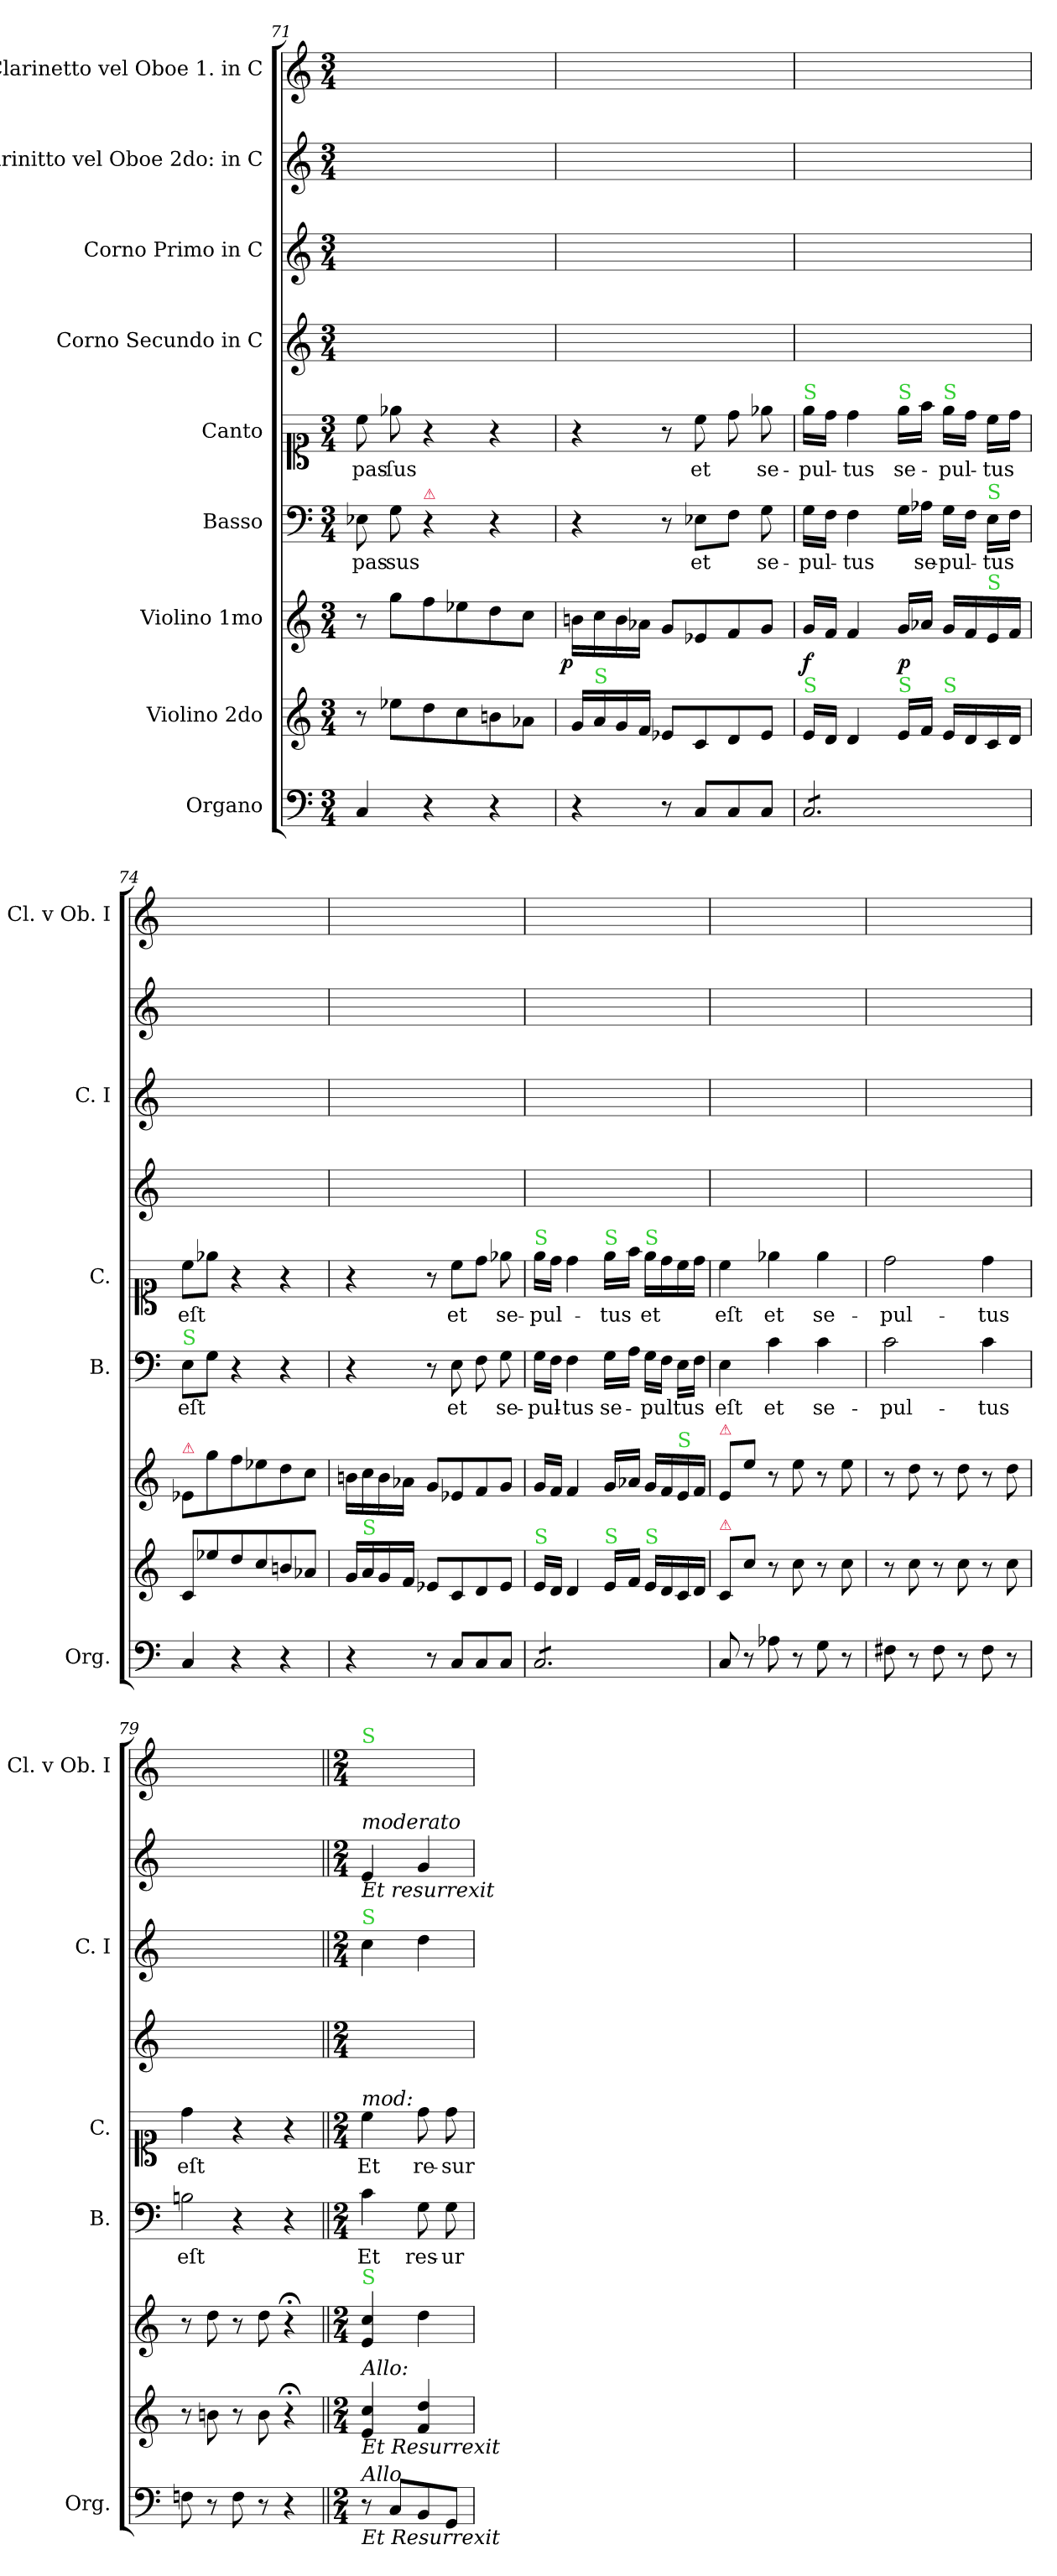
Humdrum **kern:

**kern	**kern	**kern	**dynam	**kern	**text	**kern	**text	**kern	**kern	**kern	**kern
*part9	*part8	*part7	*part7	*part6	*part6	*part5	*part5	*part4	*part3	*part2	*part1
*staff9	*staff8	*staff7	*staff7	*staff6	*staff6	*staff5	*staff5	*staff4	*staff3	*staff2	*staff1
*I"Organo	*I"Violino 2do	*I"Violino 1mo	*	*I"Basso	*	*I"Canto	*	*I"Corno Secundo in C	*I"Corno Primo in C	*I"Clarinitto vel Oboe 2do: in C	*I"Clarinetto vel Oboe 1. in C
*I'Org.	*	*	*	*I'B.	*	*I'C.	*	*	*I'C. I	*	*I'Cl. v Ob. I
*clefF4	*clefG2	*clefG2	*	*clefF4	*	*clefC1	*	*clefG2	*clefG2	*clefG2	*clefG2
*k[]	*k[]	*k[]	*	*k[]	*	*k[]	*	*k[]	*k[]	*k[]	*k[]
*M3/4	*M3/4	*M3/4	*	*M3/4	*	*M3/4	*	*M3/4	*M3/4	*M3/4	*M3/4
=71	=71	=71	=71	=71	=71	=71	=71	=71	=71	=71	=71
4C/	8r	8r	.	8E-X\	pas-	8cc\	pas-	2.ryy	2.ryy	2.ryy	2.ryy
!	!	!	!LO:DY:b	!	!	!	!	!	!	!	!
.	8ee-X\L	8gg\L	for	8G\	-sus	8ee-X\	-ſus	.	.	.	.
!	!	!	!	!LO:TX:a:color=crimson:t=⚠	!	!	!	!	!	!	!
4r	8dd\	8ff\	.	4r	.	4r	.	.	.	.	.
.	8cc\	8ee-X\	.	.	.	.	.	.	.	.	.
4r	8bn\	8dd\	.	4r	.	4r	.	.	.	.	.
.	8a-X\J	8cc\J	.	.	.	.	.	.	.	.	.
=72	=72	=72	=72	=72	=72	=72	=72	=72	=72	=72	=72
!	!	!	!LO:DY:b:rj	!	!	!	!	!	!	!	!
4r	16g/LL	16bn\LL	p.	4r	.	4r	.	2.ryy	2.ryy	2.ryy	2.ryy
!	!LO:TX:a:color=limegreen:t=S	!	!	!	!	!	!	!	!	!	!
.	16a/	16cc\	.	.	.	.	.	.	.	.	.
.	16g/	16b\	.	.	.	.	.	.	.	.	.
.	16f/JJ	16a-X\JJ	.	.	.	.	.	.	.	.	.
8r	8e-X/L	8g/L	.	8r	.	8r	.	.	.	.	.
8C/L	8c/	8e-X/	.	8E-X\L	et	8cc\	et	.	.	.	.
8C/	8d/	8f/	.	8F\J	.	8dd\	.	.	.	.	.
8C/J	8e-/J	8g/J	.	8G\	se-	8ee-X\	se-	.	.	.	.
=73	=73	=73	=73	=73	=73	=73	=73	=73	=73	=73	=73
!	!	!	!	!	!	!LO:TX:a:color=limegreen:t=S	!	!	!	!	!
!	!LO:TX:a:color=limegreen:t=S	!	!	!	!	!	!	!	!	!	!
!	!	!	!LO:DY:b	!	!	!	!	!	!	!	!
*tremolo	*	*	*	*	*	*	*	*	*	*	*
8C/L	16e/LL	16g/LL	f	16G\LL	-pul-	16ee\LL	-pul-	2.ryy	2.ryy	2.ryy	2.ryy
.	16d/JJ	16f/JJ	.	16F\JJ	.	16dd\JJ	.	.	.	.	.
8C/	4d/	4f/	.	4F\	-tus	4dd\	-tus	.	.	.	.
8C/	.	.	.	.	.	.	.	.	.	.	.
!	!	!	!	!	!	!LO:TX:a:color=limegreen:t=S	!	!	!	!	!
!	!LO:TX:a:color=limegreen:t=S	!	!	!	!	!	!	!	!	!	!
!	!	!	!LO:DY:b	!	!	!	!	!	!	!	!
8C/	16e/LL	16g/LL	p.	16G\LL	.	16ee\LL	se-	.	.	.	.
.	16f/JJ	16a-X/JJ	.	16A-X\JJ	se-	16ff\JJ	.	.	.	.	.
!	!	!	!	!	!	!LO:TX:a:color=limegreen:t=S	!	!	!	!	!
!	!LO:TX:a:color=limegreen:t=S	!	!	!	!	!	!	!	!	!	!
8C/	16e/LL	16g/LL	.	16G\LL	-pul-	16ee\LL	-pul-	.	.	.	.
.	16d/	16f/	.	16F\JJ	.	16dd\JJ	.	.	.	.	.
!	!	!	!	!LO:TX:a:color=limegreen:t=S	!	!	!	!	!	!	!
!	!	!LO:TX:a:color=limegreen:t=S	!	!	!	!	!	!	!	!	!
8C/J	16c/	16e/	.	16E\LL	-tus	16cc\LL	-tus	.	.	.	.
*Xtremolo	*	*	*	*	*	*	*	*	*	*	*
.	16d/JJ	16f/JJ	.	16F\JJ	.	16dd\JJ	.	.	.	.	.
=74	=74	=74	=74	=74	=74	=74	=74	=74	=74	=74	=74
!	!	!	!	!LO:TX:a:color=limegreen:t=S	!	!	!	!	!	!	!
!	!	!LO:TX:a:color=crimson:t=⚠	!	!	!	!	!	!	!	!	!
!	!	!	!LO:DY:b	!	!	!	!	!	!	!	!
4C/	8c/L	8e-X/L	for	8E\L	eſt	8cc\L	eſt	2.ryy	2.ryy	2.ryy	2.ryy
.	8ee-X/	8gg\	.	8G\J	.	8ee-X\J	.	.	.	.	.
4r	8dd/	8ff\	.	4r	.	4r	.	.	.	.	.
.	8cc/	8ee-X\	.	.	.	.	.	.	.	.	.
4r	8bn/	8dd\	.	4r	.	4r	.	.	.	.	.
.	8a-X/J	8cc\J	.	.	.	.	.	.	.	.	.
=75	=75	=75	=75	=75	=75	=75	=75	=75	=75	=75	=75
4r	16g/LL	16bn\LL	.	4r	.	4r	.	2.ryy	2.ryy	2.ryy	2.ryy
!	!LO:TX:a:color=limegreen:t=S	!	!	!	!	!	!	!	!	!	!
.	16a/	16cc\	.	.	.	.	.	.	.	.	.
.	16g/	16b\	.	.	.	.	.	.	.	.	.
.	16f/JJ	16a-X\JJ	.	.	.	.	.	.	.	.	.
8r	8e-X/L	8g/L	.	8r	.	8r	.	.	.	.	.
8C/L	8c/	8e-X/	.	8E\	et	8cc\L	et	.	.	.	.
8C/	8d/	8f/	.	8F\	.	8dd\J	.	.	.	.	.
8C/J	8e-/J	8g/J	.	8G\	se-	8ee-X\	se-	.	.	.	.
=76	=76	=76	=76	=76	=76	=76	=76	=76	=76	=76	=76
!	!	!	!	!	!	!LO:TX:a:color=limegreen:t=S	!	!	!	!	!
!	!LO:TX:a:color=limegreen:t=S	!	!	!	!	!	!	!	!	!	!
*tremolo	*	*	*	*	*	*	*	*	*	*	*
8C/L	16e/LL	16g/LL	.	16G\LL	-pul-	16ee\LL	-pul-	2.ryy	2.ryy	2.ryy	2.ryy
.	16d/JJ	16f/JJ	.	16F\JJ	.	16dd\JJ	.	.	.	.	.
8C/	4d/	4f/	.	4F\	-tus	4dd\	.	.	.	.	.
8C/	.	.	.	.	.	.	.	.	.	.	.
!	!	!	!	!	!	!LO:TX:a:color=limegreen:t=S	!	!	!	!	!
!	!LO:TX:a:color=limegreen:t=S	!	!	!	!	!	!	!	!	!	!
8C/	16e/LL	16g/LL	.	16G\LL	se-	16ee\LL	-tus	.	.	.	.
.	16f/JJ	16a-X/JJ	.	16A\JJ	.	16ff\JJ	.	.	.	.	.
!	!	!	!	!	!	!LO:TX:a:color=limegreen:t=S	!	!	!	!	!
!	!LO:TX:a:color=limegreen:t=S	!	!	!	!	!	!	!	!	!	!
8C/	16e/LL	16g/LL	.	16G\LL	-pul	16ee\LL	et	.	.	.	.
.	16d/	16f/	.	16F\JJ	.	16dd\	.	.	.	.	.
!	!	!LO:TX:a:color=limegreen:t=S	!	!	!	!	!	!	!	!	!
8C/J	16c/	16e/	.	16E\LL	-tus	16cc\	.	.	.	.	.
*Xtremolo	*	*	*	*	*	*	*	*	*	*	*
.	16d/JJ	16f/JJ	.	16F\JJ	.	16dd\JJ	.	.	.	.	.
=77	=77	=77	=77	=77	=77	=77	=77	=77	=77	=77	=77
!	!	!LO:TX:a:color=crimson:t=⚠	!	!	!	!	!	!	!	!	!
!	!LO:TX:a:color=crimson:t=⚠	!	!	!	!	!	!	!	!	!	!
8C/	8c/L	8e/L	.	4E\	eſt	4cc\	eſt	2.ryy	2.ryy	2.ryy	2.ryy
8r	8cc\J	8ee\J	.	.	.	.	.	.	.	.	.
8A-X\	8r	8r	.	4c\	et	4ee-X\	et	.	.	.	.
8r	8cc\	8ee\	.	.	.	.	.	.	.	.	.
8G\	8r	8r	.	4c\	se-	4ee-\	se-	.	.	.	.
8r	8cc\	8ee\	.	.	.	.	.	.	.	.	.
=78	=78	=78	=78	=78	=78	=78	=78	=78	=78	=78	=78
8F#X\	8r	8r	.	2c\	-pul-	2dd\	-pul-	2.ryy	2.ryy	2.ryy	2.ryy
8r	8cc\	8dd\	.	.	.	.	.	.	.	.	.
8F#\	8r	8r	.	.	.	.	.	.	.	.	.
8r	8cc\	8dd\	.	.	.	.	.	.	.	.	.
8F#\	8r	8r	.	4c\	-tus	4dd\	-tus	.	.	.	.
8r	8cc\	8dd\	.	.	.	.	.	.	.	.	.
=79	=79	=79	=79	=79	=79	=79	=79	=79	=79	=79	=79
!	!	!	!	!LO:N:vis=2	!	!	!	!	!	!	!
8Fn\	8r	8r	.	4Bn\	eſt	4dd\	eſt	2.ryy	2.ryy	2.ryy	2.ryy
8r	8bn\	8dd\	.	.	.	.	.	.	.	.	.
8F\	8r	8r	.	4r	.	4r	.	.	.	.	.
8r	8b\	8dd\	.	.	.	.	.	.	.	.	.
4r	4r;<	4r;<	.	4r	.	4r	.	.	.	.	.
=80||	=80||	=80||	=80||	=80||	=80||	=80||	=80||	=80||	=80||	=80||	=80||
*M2/4	*M2/4	*M2/4	*	*M2/4	*	*M2/4	*	*M2/4	*M2/4	*M2/4	*M2/4
!	!	!	!	!	!	!	!	!	!	!	!LO:TX:a:color=limegreen:t=S
!	!	!	!	!	!	!	!	!	!	!LO:TX:a:i:t=moderato	!
!	!	!	!	!	!	!	!	!	!	!LO:TX:b:i:t=Et resurrexit	!
!	!	!	!	!	!	!	!	!	!LO:TX:a:color=limegreen:t=S	!	!
!	!	!	!	!	!	!LO:TX:a:i:t=mod&colon;	!	!	!	!	!
!	!	!LO:TX:a:color=limegreen:t=S	!	!	!	!	!	!	!	!	!
!	!LO:TX:b:i:t=Et Resurrexit	!	!	!	!	!	!	!	!	!	!
!	!LO:TX:a:i:t=Allo&colon;	!	!	!	!	!	!	!	!	!	!
!LO:TX:b:i:t=Et Resurrexit	!	!	!	!	!	!	!	!	!	!	!
!LO:TX:a:i:t=Allo	!	!	!	!	!	!	!	!	!	!	!
8r	4e/ 4cc/	4e/ 4cc/	.	4c\	Et	4cc\	Et	2ryy	4cc\	4e/	2ryy
8C/L	.	.	.	.	.	.	.	.	.	.	.
8BB/	4f/ 4dd/	4dd\	.	8G\	res-	8dd\	re-	.	4dd\	4g/	.
8GG/J	.	.	.	8G\	-ur-	8dd\	-sur-	.	.	.	.
=	=	=	=	=	=	=	=	=	=	=	=
*-	*-	*-	*-	*-	*-	*-	*-	*-	*-	*-	*-
